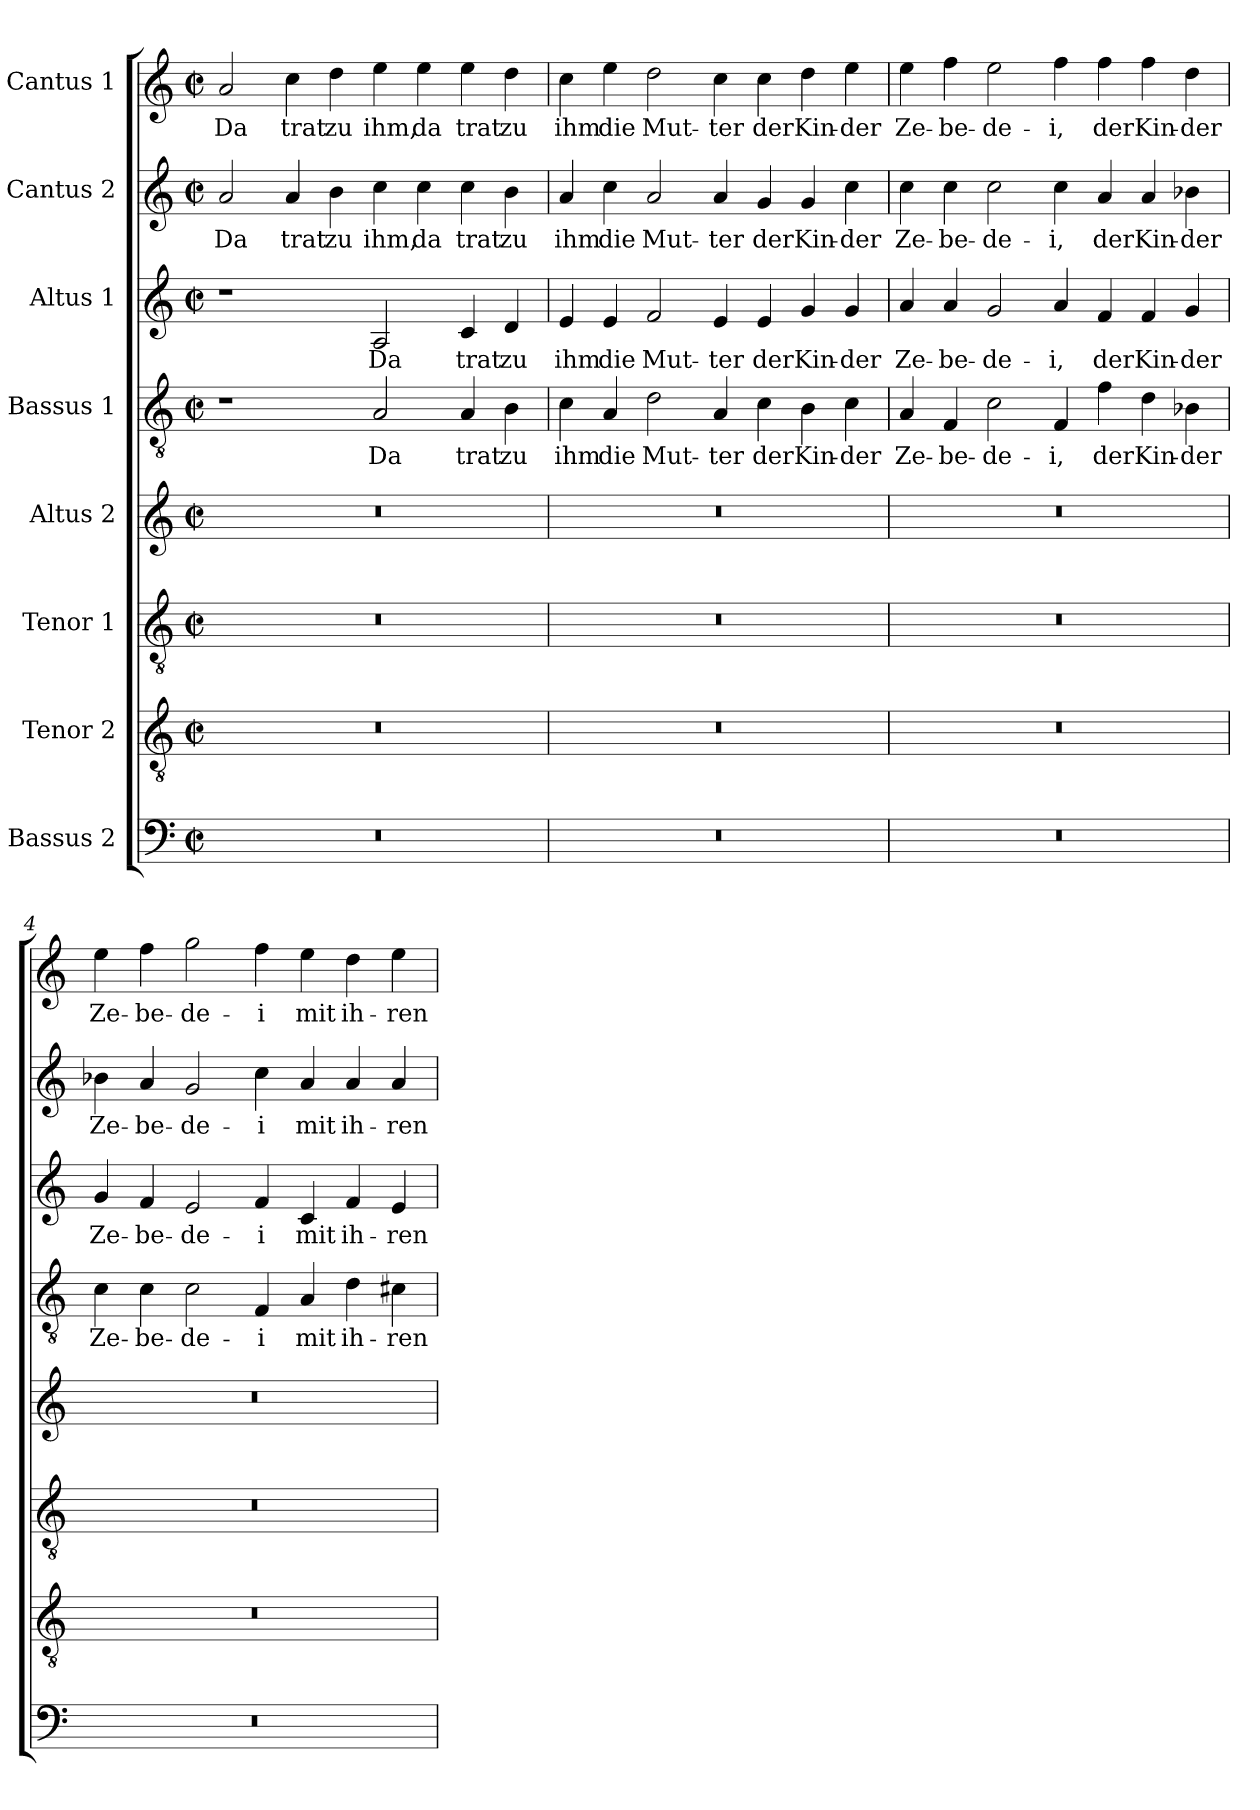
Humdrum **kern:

**kern	**kern	**kern	**kern	**kern	**text	**kern	**text	**kern	**text	**kern	**text
*part8	*part7	*part6	*part5	*part4	*part4	*part3	*part3	*part2	*part2	*part1	*part1
*staff8	*staff7	*staff6	*staff5	*staff4	*staff4	*staff3	*staff3	*staff2	*staff2	*staff1	*staff1
*I"Bassus 2	*I"Tenor 2	*I"Tenor 1	*I"Altus 2	*I"Bassus 1	*	*I"Altus 1	*	*I"Cantus 2	*	*I"Cantus 1	*
*clefF4	*clefGv2	*clefGv2	*clefG2	*clefGv2	*	*clefG2	*	*clefG2	*	*clefG2	*
*k[]	*k[]	*k[]	*k[]	*k[]	*	*k[]	*	*k[]	*	*k[]	*
*M4/2	*M4/2	*M4/2	*M4/2	*M4/2	*	*M4/2	*	*M4/2	*	*M4/2	*
*met(c|)	*met(c|)	*met(c|)	*met(c|)	*met(c|)	*	*met(c|)	*	*met(c|)	*	*met(c|)	*
=1	=1	=1	=1	=1	=1	=1	=1	=1	=1	=1	=1
!	!	!	!	!	!	!	!	!	!LO:LY:b	!	!LO:LY:b
0r	0r	0r	0r	1r	.	1r	.	2a/	Da	2a/	Da
!	!	!	!	!	!	!	!	!	!LO:LY:b	!	!LO:LY:b
.	.	.	.	.	.	.	.	4a/	trat	4cc\	trat
!	!	!	!	!	!	!	!	!	!LO:LY:b	!	!LO:LY:b
.	.	.	.	.	.	.	.	4b\	zu	4dd\	zu
!	!	!	!	!	!LO:LY:b	!	!LO:LY:b	!	!LO:LY:b	!	!LO:LY:b
.	.	.	.	2A/	Da	2A/	Da	4cc\	ihm,	4ee\	ihm,
!	!	!	!	!	!	!	!	!	!LO:LY:b	!	!LO:LY:b
.	.	.	.	.	.	.	.	4cc\	da	4ee\	da
!	!	!	!	!	!LO:LY:b	!	!LO:LY:b	!	!LO:LY:b	!	!LO:LY:b
.	.	.	.	4A/	trat	4c/	trat	4cc\	trat	4ee\	trat
!	!	!	!	!	!LO:LY:b	!	!LO:LY:b	!	!LO:LY:b	!	!LO:LY:b
.	.	.	.	4B\	zu	4d/	zu	4b\	zu	4dd\	zu
=2	=2	=2	=2	=2	=2	=2	=2	=2	=2	=2	=2
!	!	!	!	!	!LO:LY:b	!	!LO:LY:b	!	!LO:LY:b	!	!LO:LY:b
0r	0r	0r	0r	4c\	ihm	4e/	ihm	4a/	ihm	4cc\	ihm
!	!	!	!	!	!LO:LY:b	!	!LO:LY:b	!	!LO:LY:b	!	!LO:LY:b
.	.	.	.	4A/	die	4e/	die	4cc\	die	4ee\	die
!	!	!	!	!	!LO:LY:b	!	!LO:LY:b	!	!LO:LY:b	!	!LO:LY:b
.	.	.	.	2d\	Mut-	2f/	Mut-	2a/	Mut-	2dd\	Mut-
!	!	!	!	!	!LO:LY:b	!	!LO:LY:b	!	!LO:LY:b	!	!LO:LY:b
.	.	.	.	4A/	-ter	4e/	-ter	4a/	-ter	4cc\	-ter
!	!	!	!	!	!LO:LY:b	!	!LO:LY:b	!	!LO:LY:b	!	!LO:LY:b
.	.	.	.	4c\	der	4e/	der	4g/	der	4cc\	der
!	!	!	!	!	!LO:LY:b	!	!LO:LY:b	!	!LO:LY:b	!	!LO:LY:b
.	.	.	.	4B\	Kin-	4g/	Kin-	4g/	Kin-	4dd\	Kin-
!	!	!	!	!	!LO:LY:b	!	!LO:LY:b	!	!LO:LY:b	!	!LO:LY:b
.	.	.	.	4c\	-der	4g/	-der	4cc\	-der	4ee\	-der
=3	=3	=3	=3	=3	=3	=3	=3	=3	=3	=3	=3
!	!	!	!	!	!LO:LY:b	!	!LO:LY:b	!	!LO:LY:b	!	!LO:LY:b
0r	0r	0r	0r	4A/	Ze-	4a/	Ze-	4cc\	Ze-	4ee\	Ze-
!	!	!	!	!	!LO:LY:b	!	!LO:LY:b	!	!LO:LY:b	!	!LO:LY:b
.	.	.	.	4F/	-be-	4a/	-be-	4cc\	-be-	4ff\	-be-
!	!	!	!	!	!LO:LY:b	!	!LO:LY:b	!	!LO:LY:b	!	!LO:LY:b
.	.	.	.	2c\	-de-	2g/	-de-	2cc\	-de-	2ee\	-de-
!	!	!	!	!	!LO:LY:b	!	!LO:LY:b	!	!LO:LY:b	!	!LO:LY:b
.	.	.	.	4F/	-i,	4a/	-i,	4cc\	-i,	4ff\	-i,
!	!	!	!	!	!LO:LY:b	!	!LO:LY:b	!	!LO:LY:b	!	!LO:LY:b
.	.	.	.	4f\	der	4f/	der	4a/	der	4ff\	der
!	!	!	!	!	!LO:LY:b	!	!LO:LY:b	!	!LO:LY:b	!	!LO:LY:b
.	.	.	.	4d\	Kin-	4f/	Kin-	4a/	Kin-	4ff\	Kin-
!	!	!	!	!	!LO:LY:b	!	!LO:LY:b	!	!LO:LY:b	!	!LO:LY:b
.	.	.	.	4B-X\	-der	4g/	-der	4b-X\	-der	4dd\	-der
!!LO:LB:g=z
=4	=4	=4	=4	=4	=4	=4	=4	=4	=4	=4	=4
!	!	!	!	!	!LO:LY:b	!	!LO:LY:b	!	!LO:LY:b	!	!LO:LY:b
0r	0r	0r	0r	4c\	Ze-	4g/	Ze-	4b-X\	Ze-	4ee\	Ze-
!	!	!	!	!	!LO:LY:b	!	!LO:LY:b	!	!LO:LY:b	!	!LO:LY:b
.	.	.	.	4c\	-be-	4f/	-be-	4a/	-be-	4ff\	-be-
!	!	!	!	!	!LO:LY:b	!	!LO:LY:b	!	!LO:LY:b	!	!LO:LY:b
.	.	.	.	2c\	-de-	2e/	-de-	2g/	-de-	2gg\	-de-
!	!	!	!	!	!LO:LY:b	!	!LO:LY:b	!	!LO:LY:b	!	!LO:LY:b
.	.	.	.	4F/	-i	4f/	-i	4cc\	-i	4ff\	-i
!	!	!	!	!	!LO:LY:b	!	!LO:LY:b	!	!LO:LY:b	!	!LO:LY:b
.	.	.	.	4A/	mit	4c/	mit	4a/	mit	4ee\	mit
!	!	!	!	!	!LO:LY:b	!	!LO:LY:b	!	!LO:LY:b	!	!LO:LY:b
.	.	.	.	4d\	ih-	4f/	ih-	4a/	ih-	4dd\	ih-
!	!	!	!	!	!LO:LY:b	!	!LO:LY:b	!	!LO:LY:b	!	!LO:LY:b
.	.	.	.	4c#X\	-ren	4e/	-ren	4a/	-ren	4ee\	-ren
=	=	=	=	=	=	=	=	=	=	=	=
*-	*-	*-	*-	*-	*-	*-	*-	*-	*-	*-	*-
